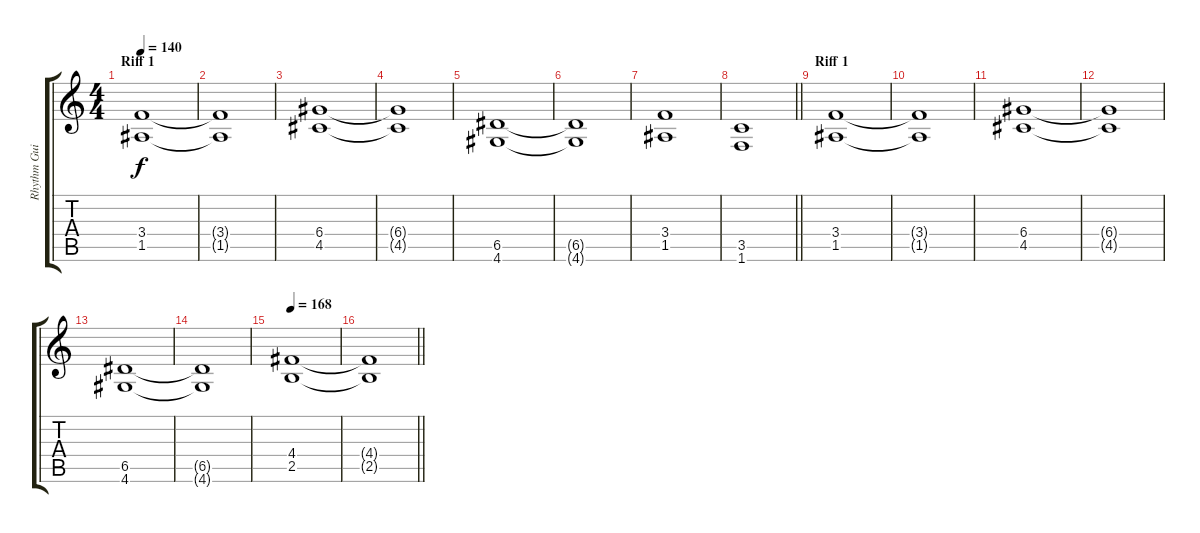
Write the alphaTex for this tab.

\track ("Rhythm Guitar" "Rhythm Gui") {instrument distortionguitar}
\staff {score tabs}
\tuning (E4 B3 G3 D3 A2 E2) {hide}
\ts (4 4)
\section ("" "Riff 1")
\tempo 140
\clef g2
\ks c
(3.4 1.5).1{dy f} |
(3.4{t} 1.5{t}).1 |
(6.4 4.5).1 |
(6.4{t} 4.5{t}).1 |
(6.5 4.6).1 |
(6.5{t} 4.6{t}).1 |
(3.4 1.5).1 |
\barLineRight lightlight
(3.5 1.6).1 |
\section ("" "Riff 1")
(3.4 1.5).1 |
(3.4{t} 1.5{t}).1 |
(6.4 4.5).1 |
(6.4{t} 4.5{t}).1 |
(6.5 4.6).1 |
(6.5{t} 4.6{t}).1 |
\tempo 168
(4.4 2.5).1 |
\barLineRight lightlight
(4.4{t} 2.5{t}).1
